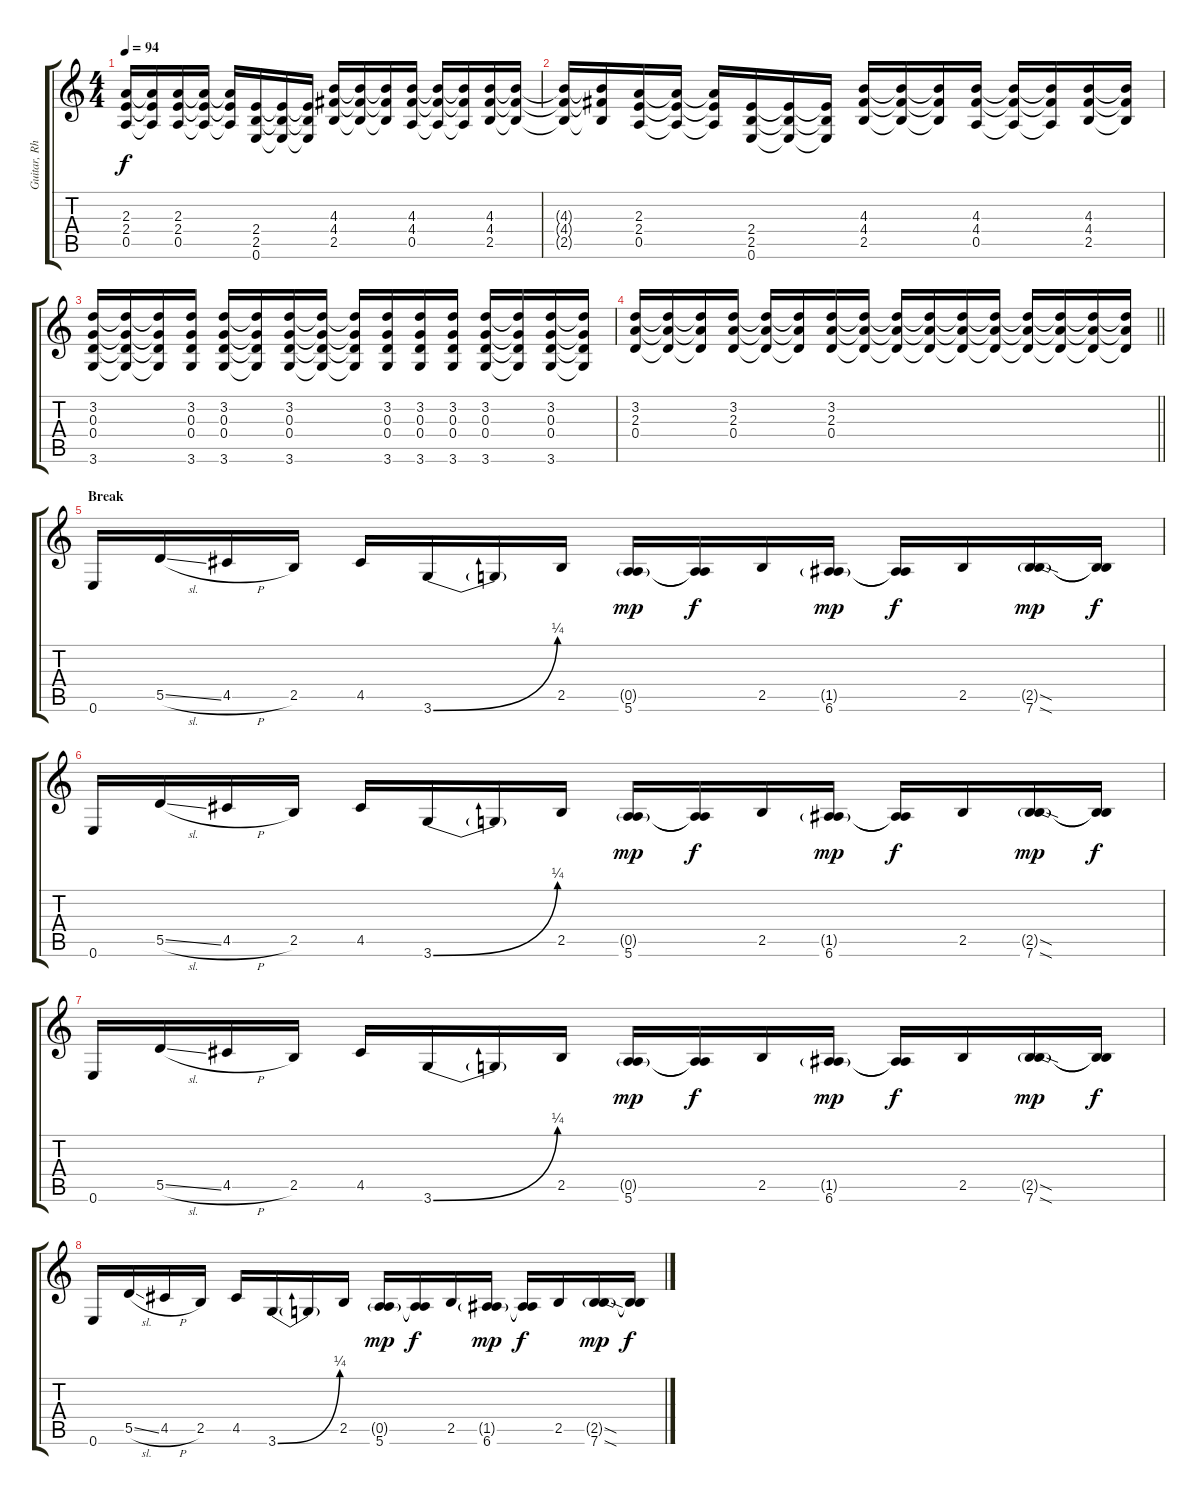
\track ("Guitar, Rhythm" "Guitar, Rh") {instrument distortionguitar}
\staff {score tabs}
\tuning (E4 B3 G3 D3 A2 E2) {hide}
\ts (4 4)
\tempo 94
\clef g2
\ks c
(2.3{t} 2.4{t} 0.5{t}).16{dy f} (2.3{t} 2.4{t} 0.5{t}).16 (2.3 2.4 0.5).16 (2.3{t} 2.4{t} 0.5{t}).16 (2.3{t} 2.4{t} 0.5{t}).16 (2.4 2.5 0.6).16 (2.4{t} 2.5{t} 0.6{t}).16 (2.4{t} 2.5{t} 0.6{t}).16 (4.3 4.4 2.5).16 (4.3{t} 4.4{t} 2.5{t}).16 (4.3{t} 4.4{t} 2.5{t}).16 (4.3 4.4 0.5).16 (4.3{t} 4.4{t} 0.5{t}).16 (4.3{t} 4.4{t} 0.5{t}).16 (4.3 4.4 2.5).16 (4.3{t} 4.4{t} 2.5{t}).16 |
(4.3{t} 4.4{t} 2.5{t}).16 (4.3{t} 4.4{t} 2.5{t}).16 (2.3 2.4 0.5).16 (2.3{t} 2.4{t} 0.5{t}).16 (2.3{t} 2.4{t} 0.5{t}).16 (2.4 2.5 0.6).16 (2.4{t} 2.5{t} 0.6{t}).16 (2.4{t} 2.5{t} 0.6{t}).16 (4.3 4.4 2.5).16 (4.3{t} 4.4{t} 2.5{t}).16 (4.3{t} 4.4{t} 2.5{t}).16 (4.3 4.4 0.5).16 (4.3{t} 4.4{t} 0.5{t}).16 (4.3{t} 4.4{t} 0.5{t}).16 (4.3 4.4 2.5).16 (4.3{t} 4.4{t} 2.5{t}).16 |
(3.2 0.3 0.4 3.6).16 (3.2{t} 0.3{t} 0.4{t} 3.6{t}).16 (3.2{t} 0.3{t} 0.4{t} 3.6{t}).16 (3.2 0.3 0.4 3.6).16 (3.2 0.3 0.4 3.6).16 (3.2{t} 0.3{t} 0.4{t} 3.6{t}).16 (3.2 0.3 0.4 3.6).16 (3.2{t} 0.3{t} 0.4{t} 3.6{t}).16 (3.2{t} 0.3{t} 0.4{t} 3.6{t}).16 (3.2 0.3 0.4 3.6).16 (3.2 0.3 0.4 3.6).16 (3.2 0.3 0.4 3.6).16 (3.2 0.3 0.4 3.6).16 (3.2{t} 0.3{t} 0.4{t} 3.6{t}).16 (3.2 0.3 0.4 3.6).16 (3.2{t} 0.3{t} 0.4{t} 3.6{t}).16 |
\barLineRight lightlight
(3.2 2.3 0.4).16 (3.2{t} 2.3{t} 0.4{t}).16 (3.2{t} 2.3{t} 0.4{t}).16 (3.2 2.3 0.4).16 (3.2{t} 2.3{t} 0.4{t}).16 (3.2{t} 2.3{t} 0.4{t}).16 (3.2 2.3 0.4).16 (3.2{t} 2.3{t} 0.4{t}).16 (3.2{t} 2.3{t} 0.4{t}).16 (3.2{t} 2.3{t} 0.4{t}).16 (3.2{t} 2.3{t} 0.4{t}).16 (3.2{t} 2.3{t} 0.4{t}).16 (3.2{t} 2.3{t} 0.4{t}).16 (3.2{t} 2.3{t} 0.4{t}).16 (3.2{t} 2.3{t} 0.4{t}).16 (3.2{t} 2.3{t} 0.4{t}).16 |
\section ("" "Break")
0.6.16 5.5{sl}.16 4.5{h}.16 2.5.16 4.5.16 3.6{be (bend 0 0 60 1)}.16 3.6{t}.16 2.5.16 (0.5{g} 5.6).16{dy mp} (0.5{t} 5.6{t}).16{dy f} 2.5.16 (1.5{g} 6.6).16{dy mp} (1.5{t} 6.6{t}).16{dy f} 2.5.16 (2.5{sod g} 7.6{sod}).16{dy mp} (2.5{t} 7.6{t}).16{dy f} |
0.6.16 5.5{sl}.16 4.5{h}.16 2.5.16 4.5.16 3.6{be (bend 0 0 60 1)}.16 3.6{t}.16 2.5.16 (0.5{g} 5.6).16{dy mp} (0.5{t} 5.6{t}).16{dy f} 2.5.16 (1.5{g} 6.6).16{dy mp} (1.5{t} 6.6{t}).16{dy f} 2.5.16 (2.5{sod g} 7.6{sod}).16{dy mp} (2.5{t} 7.6{t}).16{dy f} |
0.6.16 5.5{sl}.16 4.5{h}.16 2.5.16 4.5.16 3.6{be (bend 0 0 60 1)}.16 3.6{t}.16 2.5.16 (0.5{g} 5.6).16{dy mp} (0.5{t} 5.6{t}).16{dy f} 2.5.16 (1.5{g} 6.6).16{dy mp} (1.5{t} 6.6{t}).16{dy f} 2.5.16 (2.5{sod g} 7.6{sod}).16{dy mp} (2.5{t} 7.6{t}).16{dy f} |
0.6.16 5.5{sl}.16 4.5{h}.16 2.5.16 4.5.16 3.6{be (bend 0 0 60 1)}.16 3.6{t}.16 2.5.16 (0.5{g} 5.6).16{dy mp} (0.5{t} 5.6{t}).16{dy f} 2.5.16 (1.5{g} 6.6).16{dy mp} (1.5{t} 6.6{t}).16{dy f} 2.5.16 (2.5{sod g} 7.6{sod}).16{dy mp} (2.5{t} 7.6{t}).16{dy f}
